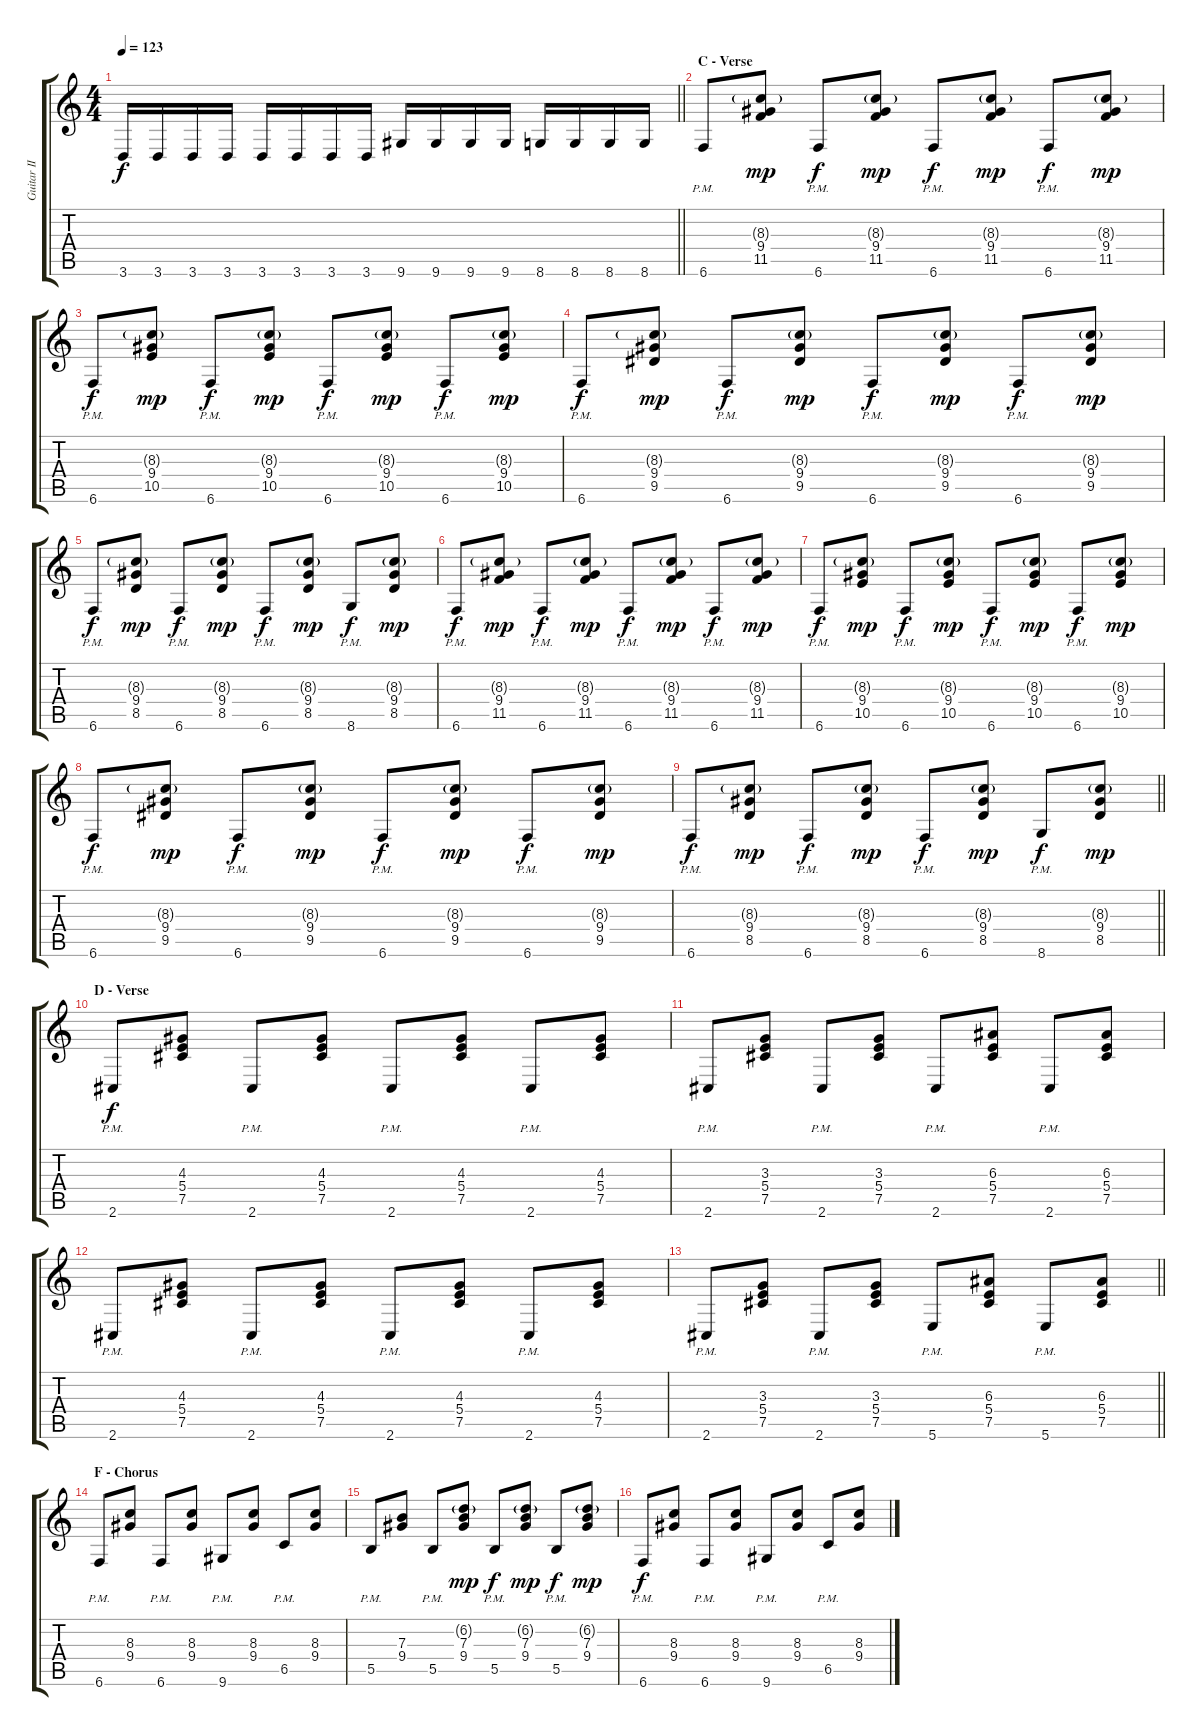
\track ("Guitar II" "Guitar II") {instrument distortionguitar}
\staff {score tabs}
\tuning (Db4 Ab3 E3 B2 Gb2 B1) {hide}
\ts (4 4)
\tempo 123
\clef g2
\barLineRight lightlight
\ks c
3.6.16{dy f} 3.6.16 3.6.16 3.6.16 3.6.16 3.6.16 3.6.16 3.6.16 9.6.16 9.6.16 9.6.16 9.6.16 8.6.16 8.6.16 8.6.16 8.6.16 |
\section ("" "C - Verse")
6.6{pm}.8 (8.3{g} 9.4 11.5).8{dy mp} 6.6{pm}.8{dy f} (8.3{g} 9.4 11.5).8{dy mp} 6.6{pm}.8{dy f} (8.3{g} 9.4 11.5).8{dy mp} 6.6{pm}.8{dy f} (8.3{g} 9.4 11.5).8{dy mp} |
6.6{pm}.8{dy f} (8.3{g} 9.4 10.5).8{dy mp} 6.6{pm}.8{dy f} (8.3{g} 9.4 10.5).8{dy mp} 6.6{pm}.8{dy f} (8.3{g} 9.4 10.5).8{dy mp} 6.6{pm}.8{dy f} (8.3{g} 9.4 10.5).8{dy mp} |
6.6{pm}.8{dy f} (8.3{g} 9.4 9.5).8{dy mp} 6.6{pm}.8{dy f} (8.3{g} 9.4 9.5).8{dy mp} 6.6{pm}.8{dy f} (8.3{g} 9.4 9.5).8{dy mp} 6.6{pm}.8{dy f} (8.3{g} 9.4 9.5).8{dy mp} |
6.6{pm}.8{dy f} (8.3{g} 9.4 8.5).8{dy mp} 6.6{pm}.8{dy f} (8.3{g} 9.4 8.5).8{dy mp} 6.6{pm}.8{dy f} (8.3{g} 9.4 8.5).8{dy mp} 8.6{pm}.8{dy f} (8.3{g} 9.4 8.5).8{dy mp} |
6.6{pm}.8{dy f} (8.3{g} 9.4 11.5).8{dy mp} 6.6{pm}.8{dy f} (8.3{g} 9.4 11.5).8{dy mp} 6.6{pm}.8{dy f} (8.3{g} 9.4 11.5).8{dy mp} 6.6{pm}.8{dy f} (8.3{g} 9.4 11.5).8{dy mp} |
6.6{pm}.8{dy f} (8.3{g} 9.4 10.5).8{dy mp} 6.6{pm}.8{dy f} (8.3{g} 9.4 10.5).8{dy mp} 6.6{pm}.8{dy f} (8.3{g} 9.4 10.5).8{dy mp} 6.6{pm}.8{dy f} (8.3{g} 9.4 10.5).8{dy mp} |
6.6{pm}.8{dy f} (8.3{g} 9.4 9.5).8{dy mp} 6.6{pm}.8{dy f} (8.3{g} 9.4 9.5).8{dy mp} 6.6{pm}.8{dy f} (8.3{g} 9.4 9.5).8{dy mp} 6.6{pm}.8{dy f} (8.3{g} 9.4 9.5).8{dy mp} |
\barLineRight lightlight
6.6{pm}.8{dy f} (8.3{g} 9.4 8.5).8{dy mp} 6.6{pm}.8{dy f} (8.3{g} 9.4 8.5).8{dy mp} 6.6{pm}.8{dy f} (8.3{g} 9.4 8.5).8{dy mp} 8.6{pm}.8{dy f} (8.3{g} 9.4 8.5).8{dy mp} |
\section ("" "D - Verse")
2.6{pm}.8{dy f} (4.3 5.4 7.5).8 2.6{pm}.8 (4.3 5.4 7.5).8 2.6{pm}.8 (4.3 5.4 7.5).8 2.6{pm}.8 (4.3 5.4 7.5).8 |
2.6{pm}.8 (3.3 5.4 7.5).8 2.6{pm}.8 (3.3 5.4 7.5).8 2.6{pm}.8 (6.3 5.4 7.5).8 2.6{pm}.8 (6.3 5.4 7.5).8 |
2.6{pm}.8 (4.3 5.4 7.5).8 2.6{pm}.8 (4.3 5.4 7.5).8 2.6{pm}.8 (4.3 5.4 7.5).8 2.6{pm}.8 (4.3 5.4 7.5).8 |
\barLineRight lightlight
2.6{pm}.8 (3.3 5.4 7.5).8 2.6{pm}.8 (3.3 5.4 7.5).8 5.6{pm}.8 (6.3 5.4 7.5).8 5.6{pm}.8 (6.3 5.4 7.5).8 |
\section ("" "F - Chorus")
6.6{pm}.8 (8.3 9.4).8 6.6{pm}.8 (8.3 9.4).8 9.6{pm}.8 (8.3 9.4).8 6.5{pm}.8 (8.3 9.4).8 |
5.5{pm}.8 (7.3 9.4).8 5.5{pm}.8 (6.2{g} 7.3 9.4).8{dy mp} 5.5{pm}.8{dy f} (6.2{g} 7.3 9.4).8{dy mp} 5.5{pm}.8{dy f} (6.2{g} 7.3 9.4).8{dy mp} |
6.6{pm}.8{dy f} (8.3 9.4).8 6.6{pm}.8 (8.3 9.4).8 9.6{pm}.8 (8.3 9.4).8 6.5{pm}.8 (8.3 9.4).8
